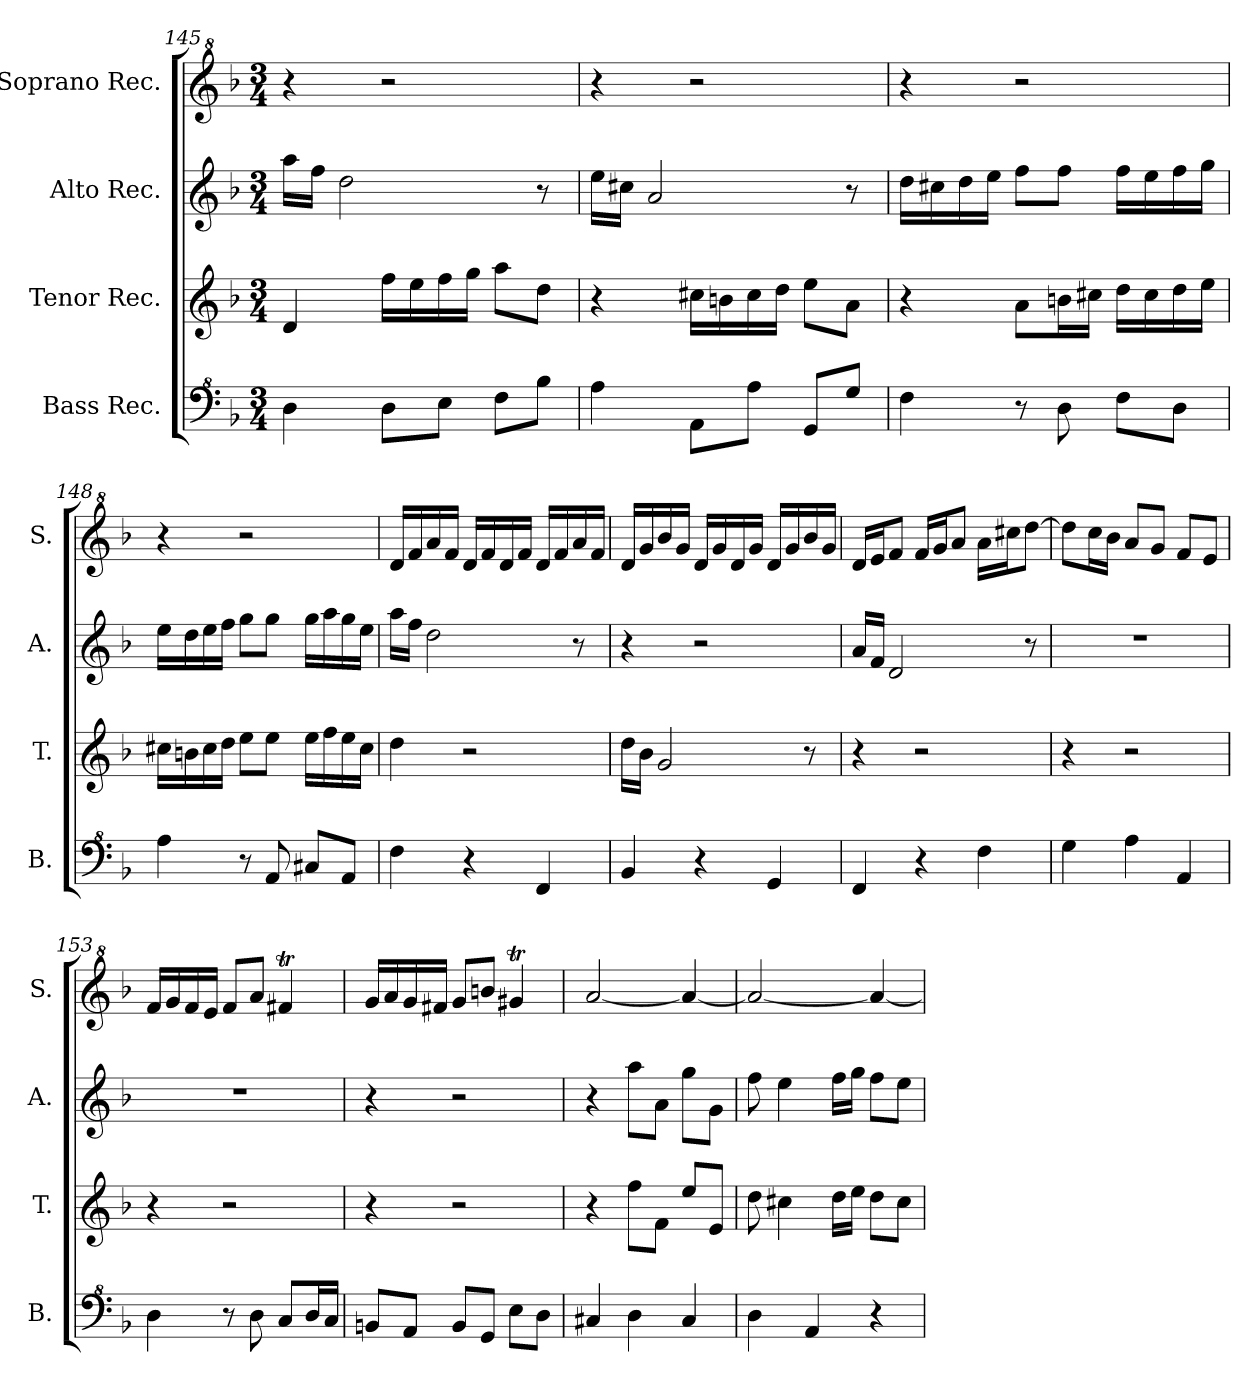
**kern	**kern	**kern	**kern
*part4	*part3	*part2	*part1
*staff4	*staff3	*staff2	*staff1
*I"Bass Rec.	*I"Tenor Rec.	*I"Alto Rec.	*I"Soprano Rec.
*I'B.	*I'T.	*I'A.	*I'S.
*clefF^4	*clefG2	*clefG2	*clefG^2
*k[b-]	*k[b-]	*k[b-]	*k[b-]
*M3/4	*M3/4	*M3/4	*M3/4
=145	=145	=145	=145
4d\	4d/	16aa\LL	4r
.	.	16ff\JJ	.
.	.	2dd\	.
8d\L	16ff\LL	.	2r
.	16ee\	.	.
8e\J	16ff\	.	.
.	16gg\JJ	.	.
8f\L	8aa\L	.	.
8b-\J	8dd\J	8r	.
=146	=146	=146	=146
4a\	4r	16ee\LL	4r
.	.	16cc#X\JJ	.
.	.	2a/	.
8A\L	16cc#X\LL	.	2r
.	16bn\	.	.
8a\J	16cc#\	.	.
.	16dd\JJ	.	.
8G/L	8ee\L	.	.
8g/J	8a\J	8r	.
=147	=147	=147	=147
4f\	4r	16dd\LL	4r
.	.	16cc#X\	.
.	.	16dd\	.
.	.	16ee\JJ	.
8r	8a\L	8ff\L	2r
8d\	16bn\L	8ff\J	.
.	16cc#X\JJ	.	.
8f\L	16dd\LL	16ff\LL	.
.	16cc#\	16ee\	.
8d\J	16dd\	16ff\	.
.	16ee\JJ	16gg\JJ	.
!!LO:PB:g=z
=148	=148	=148	=148
4a\	16cc#X\LL	16ee\LL	4r
.	16bn\	16dd\	.
.	16cc#\	16ee\	.
.	16dd\JJ	16ff\JJ	.
8r	8ee\L	8gg\L	2r
8A/	8ee\J	8gg\J	.
8c#X/L	16ee\LL	16gg\LL	.
.	16ff\	16aa\	.
8A/J	16ee\	16gg\	.
.	16cc#\JJ	16ee\JJ	.
=149	=149	=149	=149
4f\	4dd\	16aa\LL	16dd/LL
.	.	16ff\JJ	16ff/
.	.	2dd\	16aa/
.	.	.	16ff/JJ
4r	2r	.	16dd/LL
.	.	.	16ff/
.	.	.	16dd/
.	.	.	16ff/JJ
4F/	.	.	16dd/LL
.	.	.	16ff/
.	.	8r	16aa/
.	.	.	16ff/JJ
=150	=150	=150	=150
4B-/	16dd\LL	4r	16dd/LL
.	16b-\JJ	.	16gg/
.	2g/	.	16bb-/
.	.	.	16gg/JJ
4r	.	2r	16dd/LL
.	.	.	16gg/
.	.	.	16dd/
.	.	.	16gg/JJ
4G/	.	.	16dd/LL
.	.	.	16gg/
.	8r	.	16bb-/
.	.	.	16gg/JJ
=151	=151	=151	=151
4F/	4r	16a/LL	16dd/LL
.	.	16f/JJ	16ee/J
.	.	2d/	8ff/J
4r	2r	.	16ff/LL
.	.	.	16gg/J
.	.	.	8aa/J
4f\	.	.	16aa\LL
.	.	.	16ccc#X\J
.	.	8r	[8ddd\J
=152	=152	=152	=152
4g\	4r	2.r	8ddd\L]
.	.	.	16ccc\L
.	.	.	16bb-\JJ
4a\	2r	.	8aa/L
.	.	.	8gg/J
4A/	.	.	8ff/L
.	.	.	8ee/J
=153	=153	=153	=153
4d\	4r	2.r	16ff/LL
.	.	.	16gg/
.	.	.	16ff/
.	.	.	16ee/JJ
8r	2r	.	8ff/L
8d\	.	.	8aa/J
8c/L	.	.	4ff#Xt/
16d/L	.	.	.
16c/JJ	.	.	.
=154	=154	=154	=154
8Bn/L	4r	4r	16gg/LL
.	.	.	16aa/
8A/J	.	.	16gg/
.	.	.	16ff#X/JJ
8B/L	2r	2r	8gg/L
8G/J	.	.	8bbn/J
8e\L	.	.	4gg#Xt/
8d\J	.	.	.
!!LO:LB:g=z
=155	=155	=155	=155
4c#X/	4r	4r	[2aa/
4d\	8ff\L	8aa\L	.
.	8f\J	8a\J	.
4c#/	8ee/L	8gg\L	4aa/_
.	8e/J	8g\J	.
=156	=156	=156	=156
4d\	8dd\	8ff\	2aa/_
.	4cc#X\	4ee\	.
4A/	.	.	.
.	16dd\LL	16ff\LL	.
.	16ee\JJ	16gg\JJ	.
4r	8dd\L	8ff\L	4aa/_
.	8cc#\J	8ee\J	.
=	=	=	=
*-	*-	*-	*-
